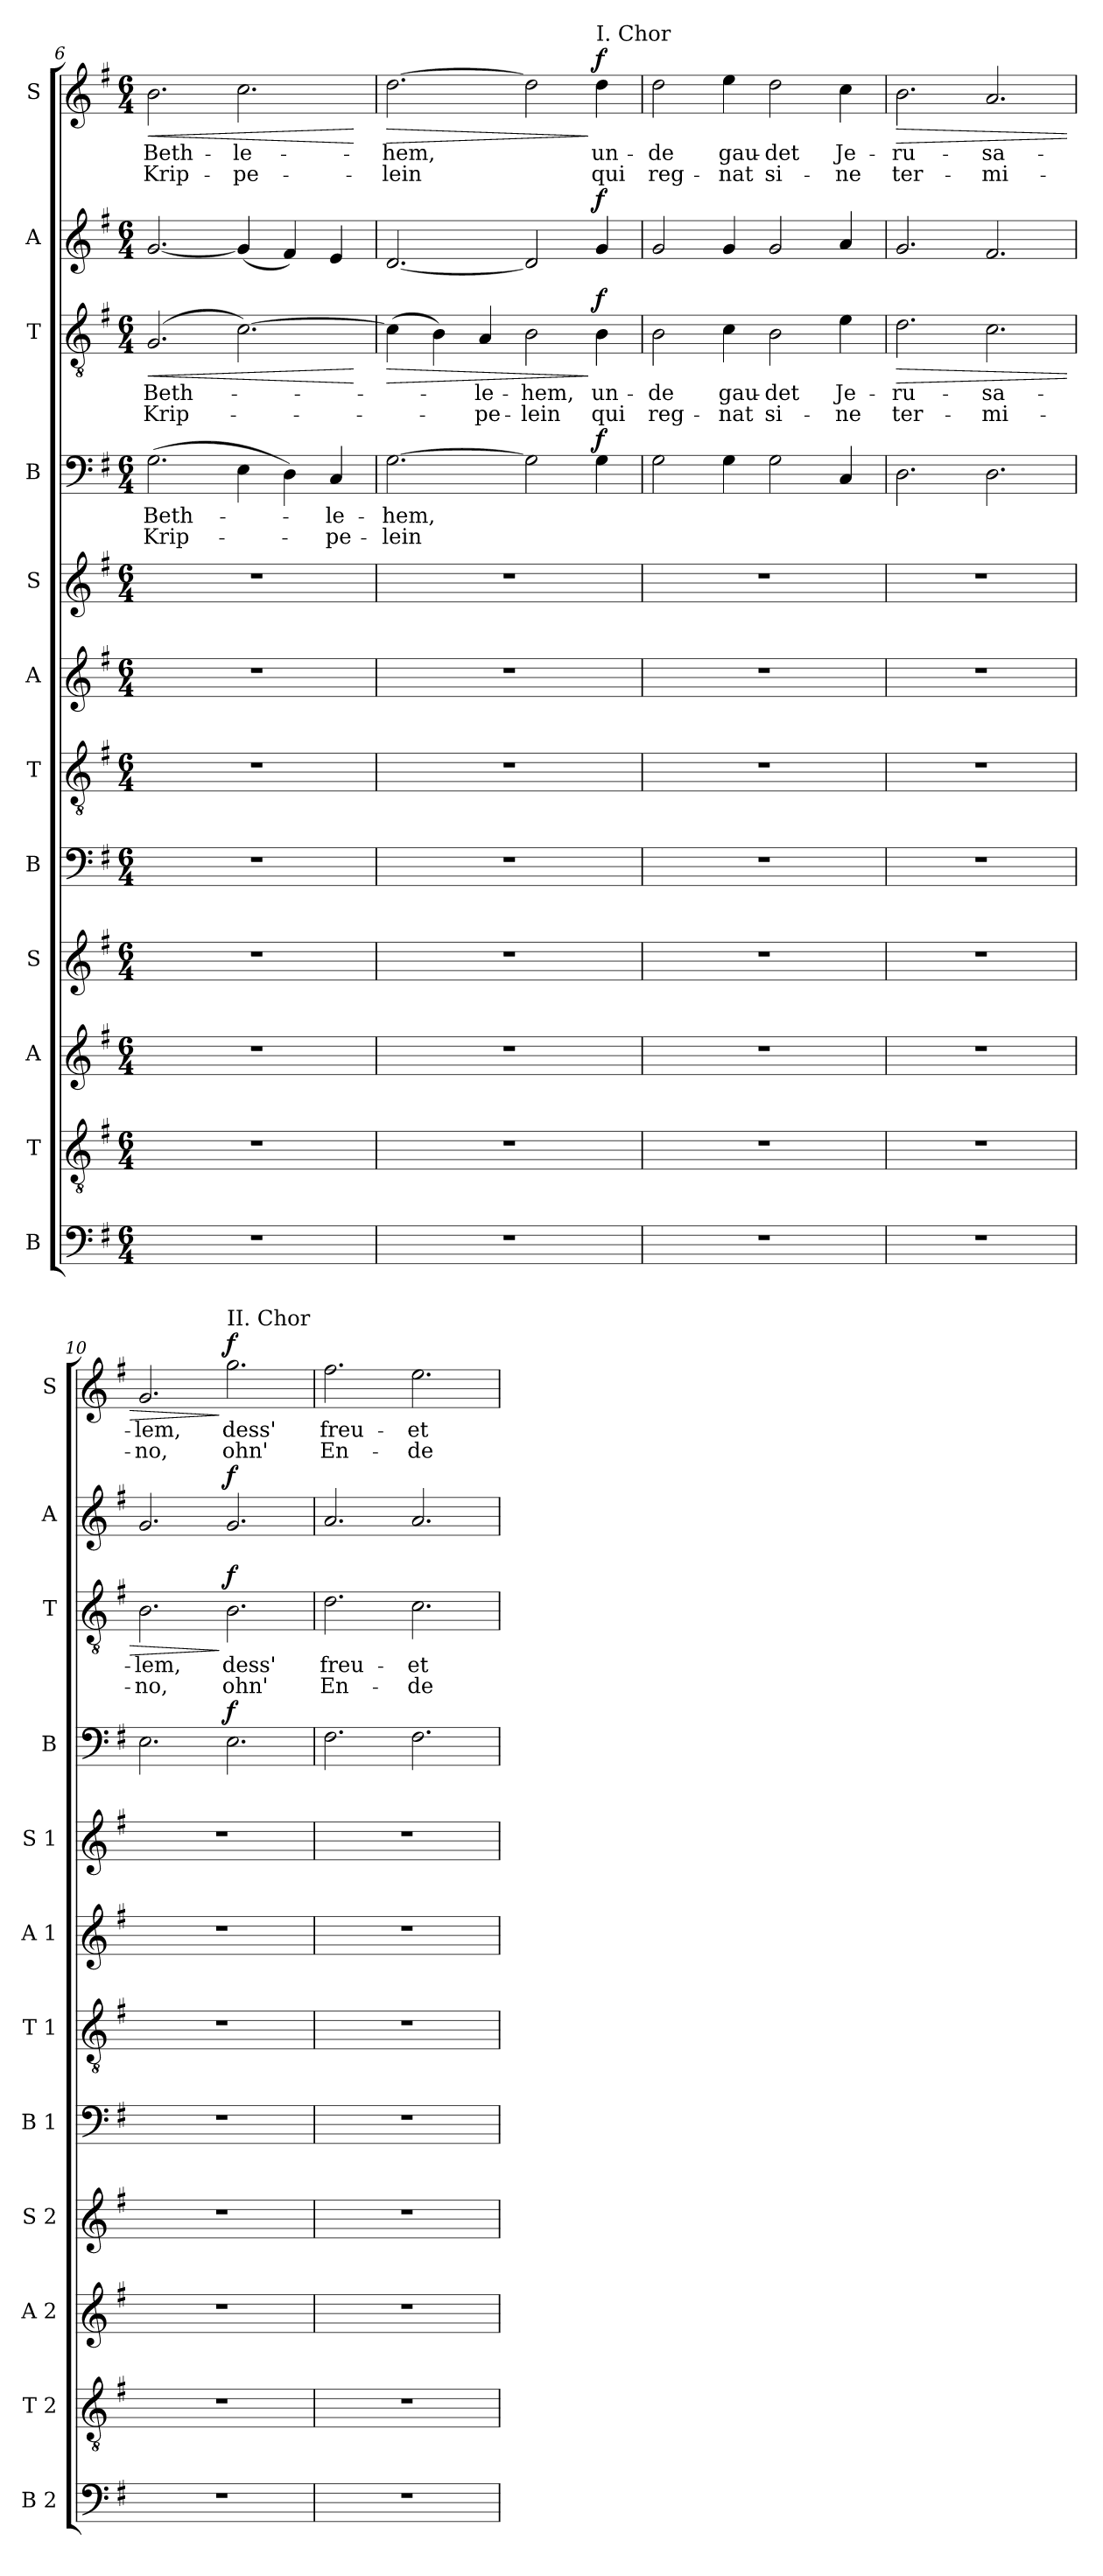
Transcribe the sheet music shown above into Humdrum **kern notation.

**kern	**kern	**kern	**kern	**kern	**kern	**kern	**kern	**kern	**text	**text	**dynam	**kern	**text	**text	**dynam	**kern	**dynam	**kern	**text	**text	**dynam
*part12	*part11	*part10	*part9	*part8	*part7	*part6	*part5	*part4	*part4	*part4	*part4	*part3	*part3	*part3	*part3	*part2	*part2	*part1	*part1	*part1	*part1
*staff12	*staff11	*staff10	*staff9	*staff8	*staff7	*staff6	*staff5	*staff4	*staff4	*staff4	*staff4	*staff3	*staff3	*staff3	*staff3	*staff2	*staff2	*staff1	*staff1	*staff1	*staff1
*I"B	*I"T	*I"A	*I"S	*I"B	*I"T	*I"A	*I"S	*I"B	*	*	*	*I"T	*	*	*	*I"A	*	*I"S	*	*	*
*I'B 2	*I'T 2	*I'A 2	*I'S 2	*I'B 1	*I'T 1	*I'A 1	*I'S 1	*I'B	*	*	*	*I'T	*	*	*	*I'A	*	*I'S	*	*	*
*clefF4	*clefGv2	*clefG2	*clefG2	*clefF4	*clefGv2	*clefG2	*clefG2	*clefF4	*	*	*	*clefGv2	*	*	*	*clefG2	*	*clefG2	*	*	*
*k[f#]	*k[f#]	*k[f#]	*k[f#]	*k[f#]	*k[f#]	*k[f#]	*k[f#]	*k[f#]	*	*	*	*k[f#]	*	*	*	*k[f#]	*	*k[f#]	*	*	*
*M6/4	*M6/4	*M6/4	*M6/4	*M6/4	*M6/4	*M6/4	*M6/4	*M6/4	*	*	*	*M6/4	*	*	*	*M6/4	*	*M6/4	*	*	*
=6	=6	=6	=6	=6	=6	=6	=6	=6	=6	=6	=6	=6	=6	=6	=6	=6	=6	=6	=6	=6	=6
!	!	!	!	!	!	!	!	!	!	!	!	!	!	!	!LO:HP:b	!	!	!	!	!	!LO:HP:b
1.r	1.r	1.r	1.r	1.r	1.r	1.r	1.r	(2.G\	Beth-	Krip-	.	(2.G/	Beth-	Krip-	<	[2.g/	.	2.b\	Beth-	Krip-	<
.	.	.	.	.	.	.	.	4E\	.	.	.	[2.c\)	.	.	.	(4g/]	.	2.cc\	-le-	-pe-	.
.	.	.	.	.	.	.	.	4D\)	.	.	.	.	.	.	.	4f#/)	.	.	.	.	.
.	.	.	.	.	.	.	.	4C/	-le-	-pe-	.	.	.	.	.	4e/	.	.	.	.	.
.	.	.	.	.	.	.	.	.	.	.	.	.	.	.	[	.	.	.	.	.	[
!!LO:LB:g=z
=7	=7	=7	=7	=7	=7	=7	=7	=7	=7	=7	=7	=7	=7	=7	=7	=7	=7	=7	=7	=7	=7
!	!	!	!	!	!	!	!	!	!	!	!	!	!	!	!LO:HP:b	!	!	!	!	!	!LO:HP:b
1.r	1.r	1.r	1.r	1.r	1.r	1.r	1.r	[2.G\	-hem,	-lein	.	(4c\]	.	.	>	[2.d/	.	[2.dd\	-hem,	-lein	>
.	.	.	.	.	.	.	.	.	.	.	.	4B\)	.	.	.	.	.	.	.	.	.
.	.	.	.	.	.	.	.	.	.	.	.	4A/	-le-	-pe-	.	.	.	.	.	.	.
.	.	.	.	.	.	.	.	2G\]	.	.	.	2B\	-hem,	-lein	.	2d/]	.	2dd\]	.	.	.
!	!	!	!	!	!	!	!	!	!	!	!	!	!	!	!	!	!	!LO:TX:a:t=I. Chor	!	!	!
!	!	!	!	!	!	!	!	!	!	!	!LO:DY:a	!	!	!	!LO:DY:n=1:a	!	!LO:DY:a	!	!	!	!LO:DY:n=1:a
.	.	.	.	.	.	.	.	4G\	.	.	f	4B\	un-	qui	] f	4g/	f	4dd\	un-	qui	] f
=8	=8	=8	=8	=8	=8	=8	=8	=8	=8	=8	=8	=8	=8	=8	=8	=8	=8	=8	=8	=8	=8
1.r	1.r	1.r	1.r	1.r	1.r	1.r	1.r	2G\	.	.	.	2B\	-de	reg-	.	2g/	.	2dd\	-de	reg-	.
.	.	.	.	.	.	.	.	4G\	.	.	.	4c\	gau-	-nat	.	4g/	.	4ee\	gau-	-nat	.
.	.	.	.	.	.	.	.	2G\	.	.	.	2B\	-det	si-	.	2g/	.	2dd\	-det	si-	.
.	.	.	.	.	.	.	.	4C/	.	.	.	4e\	Je-	-ne	.	4a/	.	4cc\	Je-	-ne	.
=9	=9	=9	=9	=9	=9	=9	=9	=9	=9	=9	=9	=9	=9	=9	=9	=9	=9	=9	=9	=9	=9
!	!	!	!	!	!	!	!	!	!	!	!	!	!	!	!LO:HP:b	!	!	!	!	!	!LO:HP:b
1.r	1.r	1.r	1.r	1.r	1.r	1.r	1.r	2.D\	.	.	.	2.d\	-ru-	ter-	>	2.g/	.	2.b\	-ru-	ter-	>
.	.	.	.	.	.	.	.	2.D\	.	.	.	2.c\	-sa-	-mi-	.	2.f#/	.	2.a/	-sa-	-mi-	.
=10	=10	=10	=10	=10	=10	=10	=10	=10	=10	=10	=10	=10	=10	=10	=10	=10	=10	=10	=10	=10	=10
1.r	1.r	1.r	1.r	1.r	1.r	1.r	1.r	2.E\	.	.	.	2.B\	-lem,	-no,	.	2.g/	.	2.g/	-lem,	-no,	.
!	!	!	!	!	!	!	!	!	!	!	!	!	!	!	!	!	!	!LO:TX:a:t=II. Chor	!	!	!
!	!	!	!	!	!	!	!	!	!	!	!LO:DY:a	!	!	!	!LO:DY:n=1:a	!	!LO:DY:a	!	!	!	!LO:DY:n=1:a
.	.	.	.	.	.	.	.	2.E\	.	.	f	2.B\	dess'	ohn'	] f	2.g/	f	2.gg\	dess'	ohn'	] f
=11	=11	=11	=11	=11	=11	=11	=11	=11	=11	=11	=11	=11	=11	=11	=11	=11	=11	=11	=11	=11	=11
1.r	1.r	1.r	1.r	1.r	1.r	1.r	1.r	2.F#\	.	.	.	2.d\	freu-	En-	.	2.a/	.	2.ff#\	freu-	En-	.
.	.	.	.	.	.	.	.	2.F#\	.	.	.	2.c\	-et	-de	.	2.a/	.	2.ee\	-et	-de	.
=	=	=	=	=	=	=	=	=	=	=	=	=	=	=	=	=	=	=	=	=	=
*-	*-	*-	*-	*-	*-	*-	*-	*-	*-	*-	*-	*-	*-	*-	*-	*-	*-	*-	*-	*-	*-
